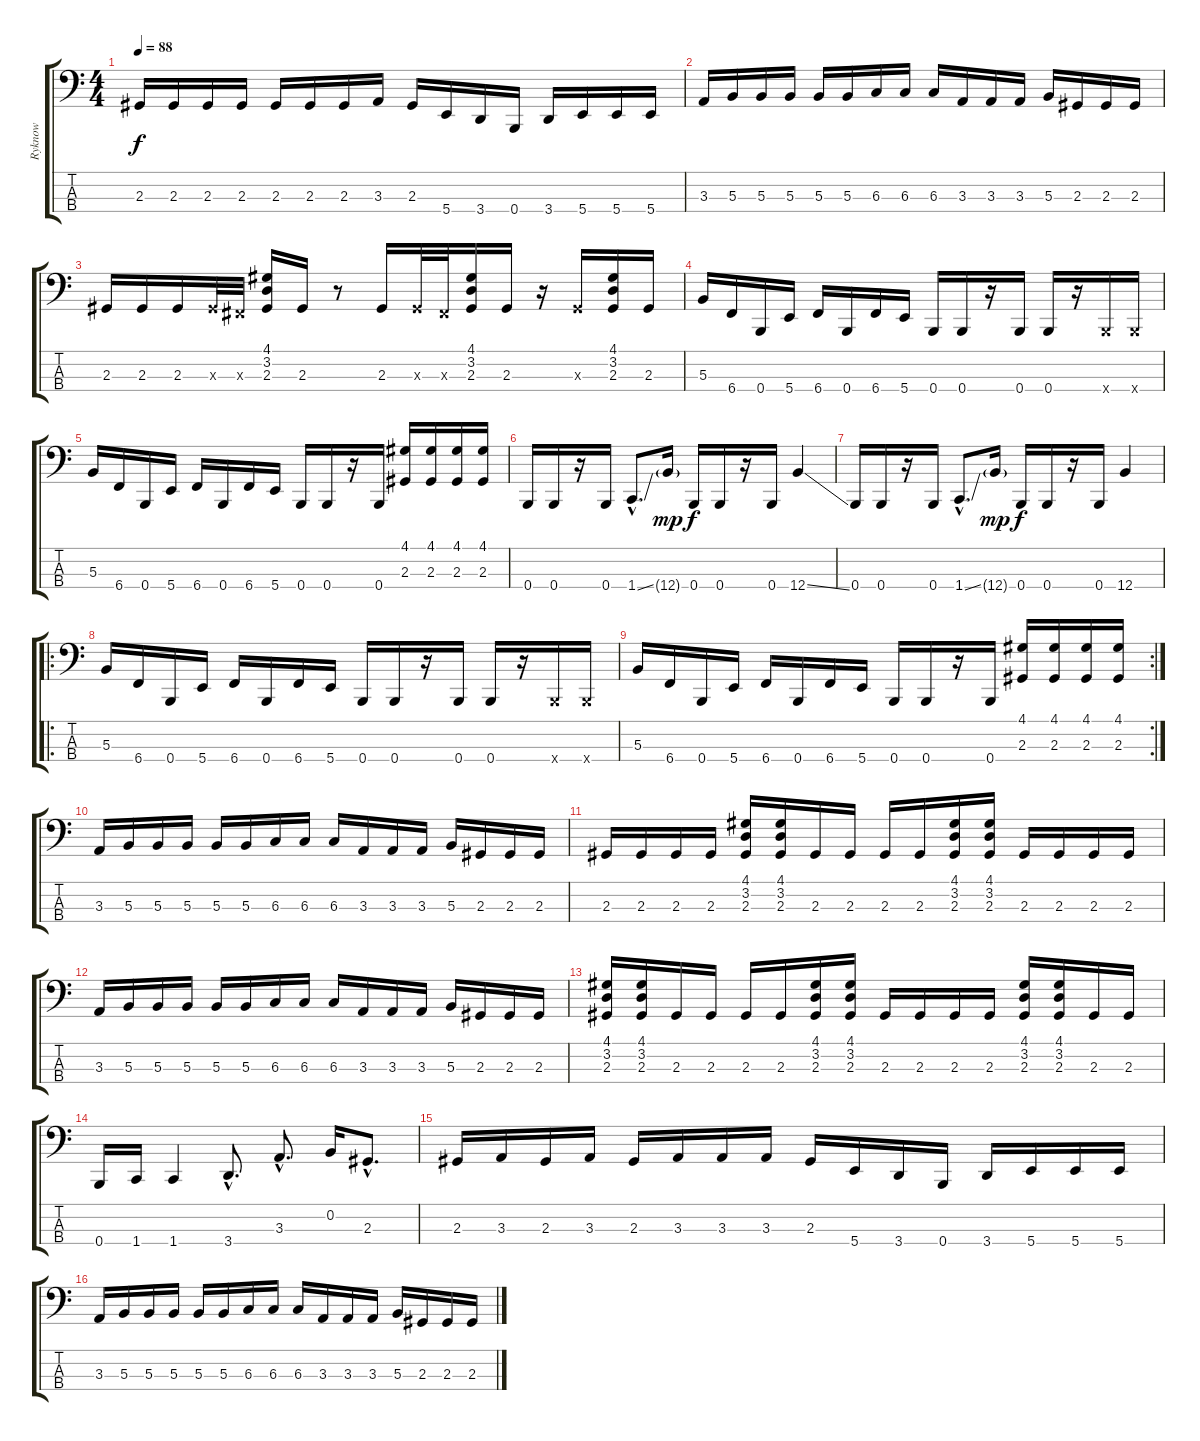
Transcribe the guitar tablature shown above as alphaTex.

\track ("Ryknow" "Ryknow") {instrument slapbass1}
\staff {score tabs}
\tuning (E2 B1 Gb1 B0) {hide}
\ts (4 4)
\tempo 88
\clef f4
\ks c
2.3.16{dy f} 2.3.16 2.3.16 2.3.16 2.3.16 2.3.16 2.3.16 3.3.16 2.3.16 5.4.16 3.4.16 0.4.16 3.4.16 5.4.16 5.4.16 5.4.16 |
3.3.16 5.3.16 5.3.16 5.3.16 5.3.16 5.3.16 6.3.16 6.3.16 6.3.16 3.3.16 3.3.16 3.3.16 5.3.16 2.3.16 2.3.16 2.3.16 |
2.3.16 2.3.16 2.3.16 2.3{x}.32 0.3{x}.32 (4.1 3.2 2.3).16 2.3.16 r.8 2.3.16 2.3{x}.32 0.3{x}.32 (4.1 3.2 2.3).16 2.3.16 r.16 2.3{x}.16 (4.1 3.2 2.3).16 2.3.16 |
5.3.16 6.4.16 0.4.16 5.4.16 6.4.16 0.4.16 6.4.16 5.4.16 0.4.16 0.4.16 r.16 0.4.16 0.4.16 r.16 0.4{x}.16 0.4{x}.16 |
5.3.16 6.4.16 0.4.16 5.4.16 6.4.16 0.4.16 6.4.16 5.4.16 0.4.16 0.4.16 r.16 0.4.16 (4.1 2.3).16 (4.1 2.3).16 (4.1 2.3).16 (4.1 2.3).16 |
0.4.16 0.4.16 r.16 0.4.16 1.4{ss hac}.8{d} 12.4{g}.16{dy mp} 0.4.16{dy f} 0.4.16 r.16 0.4.16 12.4{ss}.4 |
0.4.16 0.4.16 r.16 0.4.16 1.4{ss hac}.8{d} 12.4{g}.16{dy mp} 0.4.16{dy f} 0.4.16 r.16 0.4.16 12.4.4 |
\ro
5.3.16 6.4.16 0.4.16 5.4.16 6.4.16 0.4.16 6.4.16 5.4.16 0.4.16 0.4.16 r.16 0.4.16 0.4.16 r.16 0.4{x}.16 0.4{x}.16 |
\rc 2
5.3.16 6.4.16 0.4.16 5.4.16 6.4.16 0.4.16 6.4.16 5.4.16 0.4.16 0.4.16 r.16 0.4.16 (4.1 2.3).16 (4.1 2.3).16 (4.1 2.3).16 (4.1 2.3).16 |
3.3.16 5.3.16 5.3.16 5.3.16 5.3.16 5.3.16 6.3.16 6.3.16 6.3.16 3.3.16 3.3.16 3.3.16 5.3.16 2.3.16 2.3.16 2.3.16 |
2.3.16 2.3.16 2.3.16 2.3.16 (4.1 3.2 2.3).16 (4.1 3.2 2.3).16 2.3.16 2.3.16 2.3.16 2.3.16 (4.1 3.2 2.3).16 (4.1 3.2 2.3).16 2.3.16 2.3.16 2.3.16 2.3.16 |
3.3.16 5.3.16 5.3.16 5.3.16 5.3.16 5.3.16 6.3.16 6.3.16 6.3.16 3.3.16 3.3.16 3.3.16 5.3.16 2.3.16 2.3.16 2.3.16 |
(4.1 3.2 2.3).16 (4.1 3.2 2.3).16 2.3.16 2.3.16 2.3.16 2.3.16 (4.1 3.2 2.3).16 (4.1 3.2 2.3).16 2.3.16 2.3.16 2.3.16 2.3.16 (4.1 3.2 2.3).16 (4.1 3.2 2.3).16 2.3.16 2.3.16 |
0.4.16 1.4.16 1.4.4 3.4{hac}.8{d} 3.3{hac}.8{d} 0.2.16 2.3{hac}.8{d} |
2.3.16 3.3.16 2.3.16 3.3.16 2.3.16 3.3.16 3.3.16 3.3.16 2.3.16 5.4.16 3.4.16 0.4.16 3.4.16 5.4.16 5.4.16 5.4.16 |
3.3.16 5.3.16 5.3.16 5.3.16 5.3.16 5.3.16 6.3.16 6.3.16 6.3.16 3.3.16 3.3.16 3.3.16 5.3.16 2.3.16 2.3.16 2.3.16
